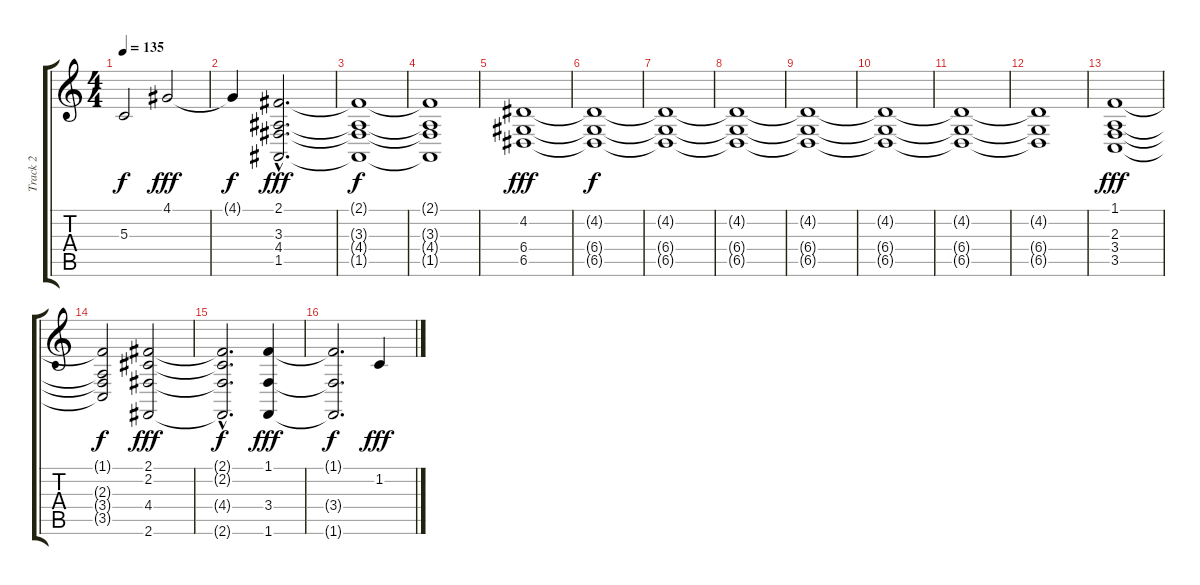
\track ("Track 2" "Track 2") {instrument synthstrings2}
\staff {score tabs}
\tuning (E4 B3 G3 D3 A2 E2) {hide}
\ts (4 4)
\tempo 135
\clef g2
\ks c
5.3{t}.2{dy f} 4.1.2{dy fff} |
4.1{t}.4{dy f} (2.1{hac} 3.3{hac} 4.4{hac} 1.5{hac}).2{d dy fff} |
(2.1{t} 3.3{t} 4.4{t} 1.5{t}).1{dy f} |
(2.1{t} 3.3{t} 4.4{t} 1.5{t}).1 |
(4.2 6.4 6.5).1{dy fff} |
(4.2{t} 6.4{t} 6.5{t}).1{dy f} |
(4.2{t} 6.4{t} 6.5{t}).1 |
(4.2{t} 6.4{t} 6.5{t}).1 |
(4.2{t} 6.4{t} 6.5{t}).1 |
(4.2{t} 6.4{t} 6.5{t}).1 |
(4.2{t} 6.4{t} 6.5{t}).1 |
(4.2{t} 6.4{t} 6.5{t}).1 |
(1.1 2.3 3.4 3.5).1{dy fff} |
(1.1{t} 2.3{t} 3.4{t} 3.5{t}).2{dy f} (2.1 2.2 4.4 2.6).2{dy fff} |
(2.1{hac t} 2.2{hac t} 4.4{hac t} 2.6{hac t}).2{d dy f} (1.1 3.4 1.6).4{dy fff} |
(1.1{t} 3.4{t} 1.6{t}).2{d dy f} 1.2.4{dy fff}
